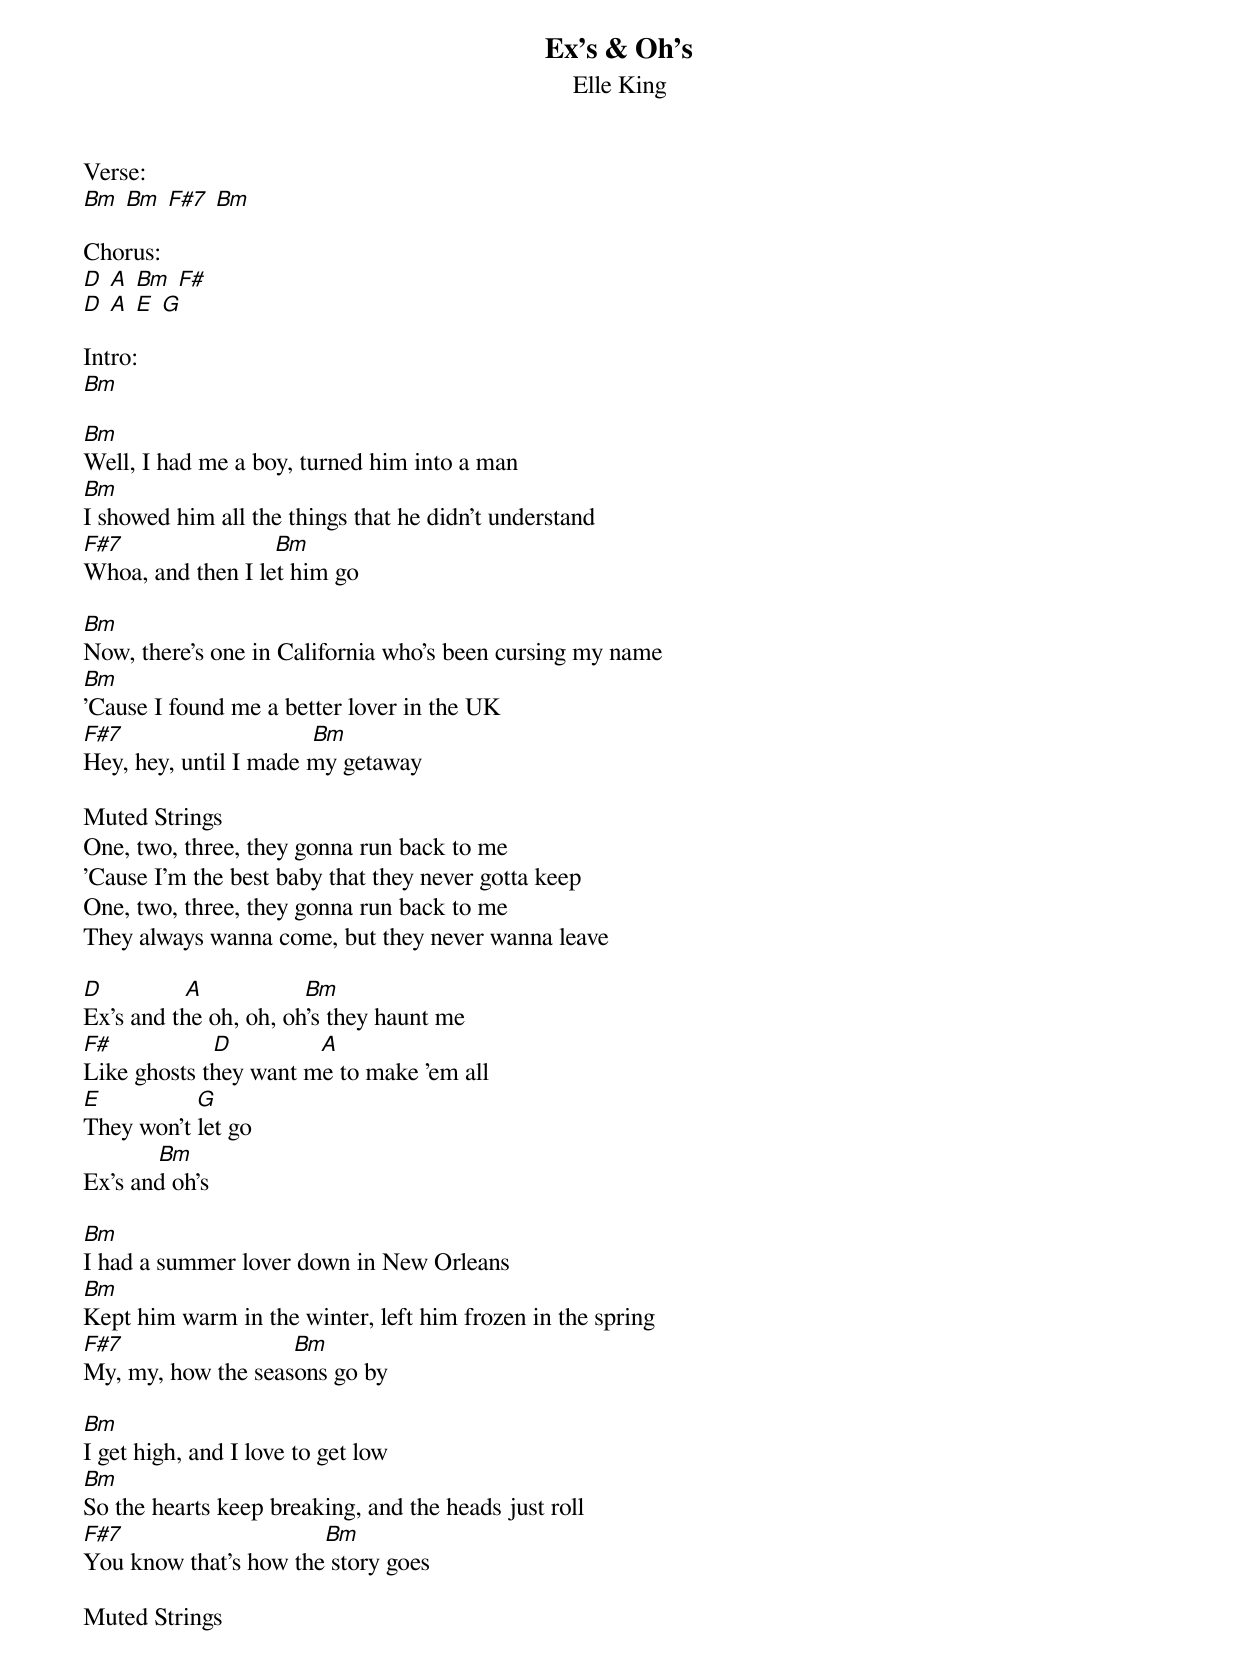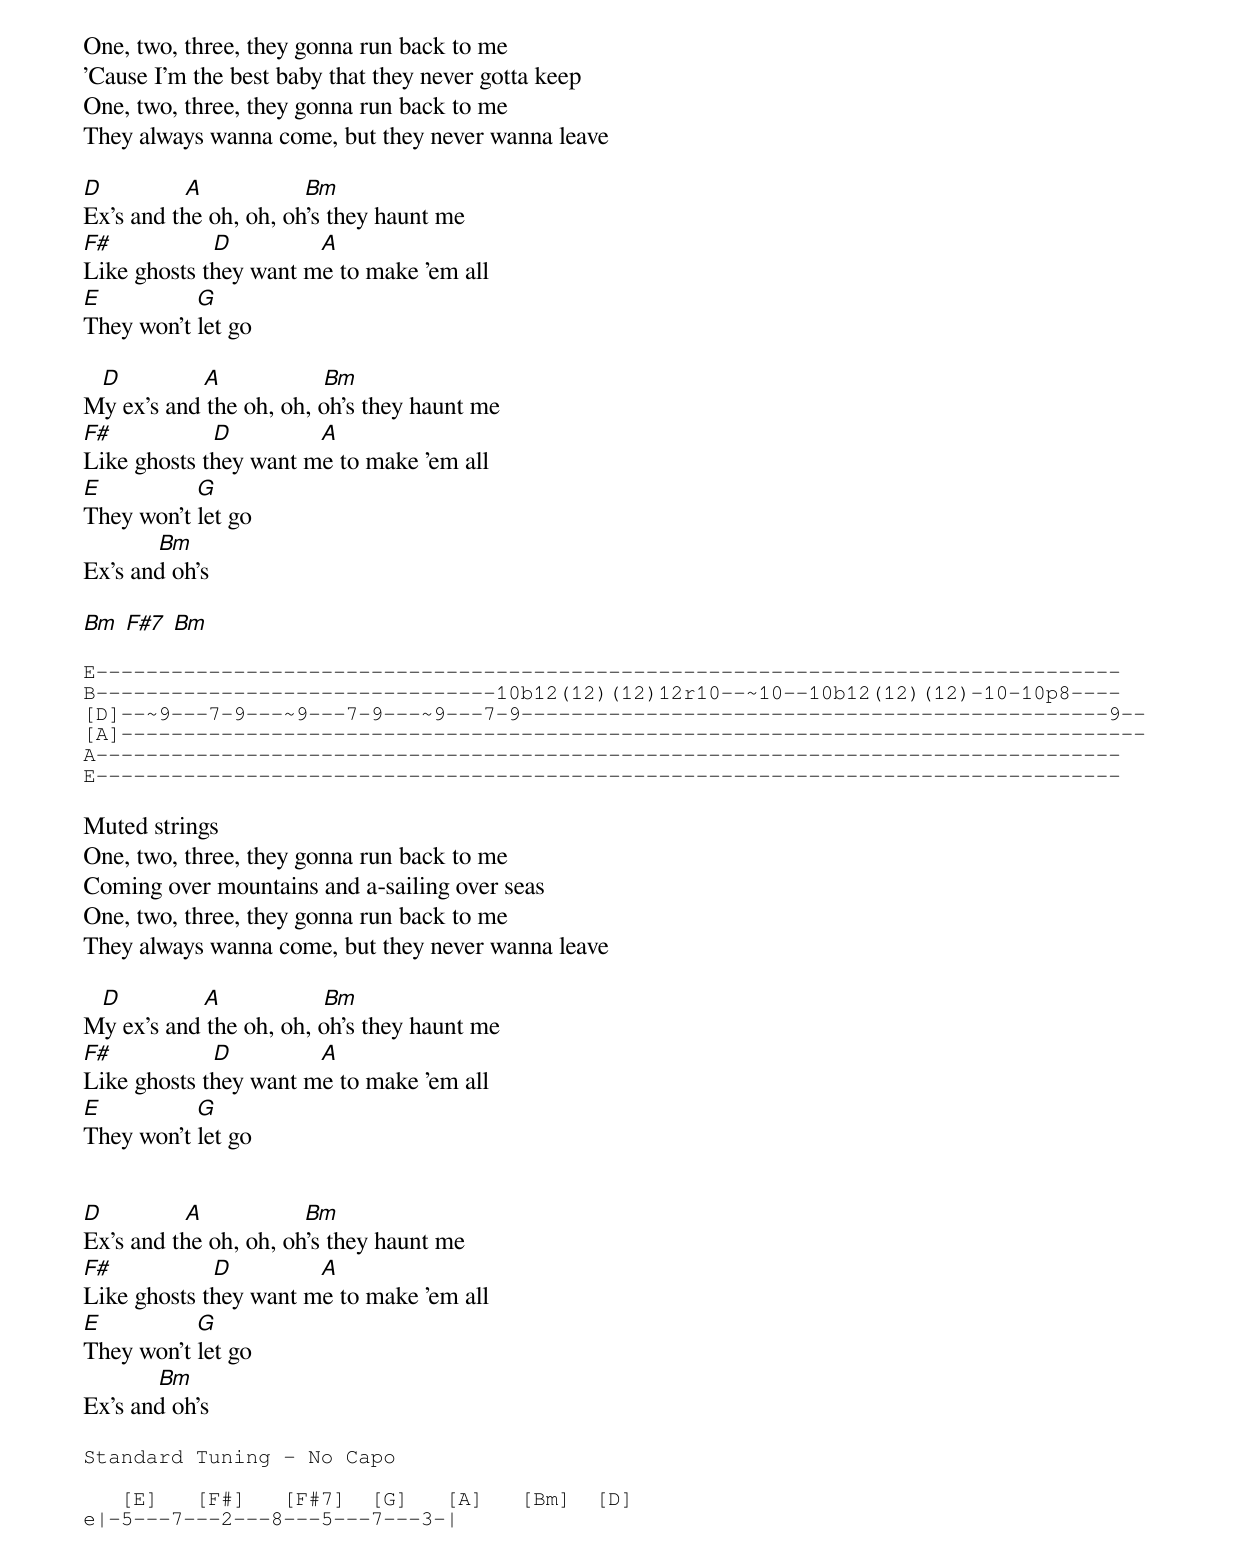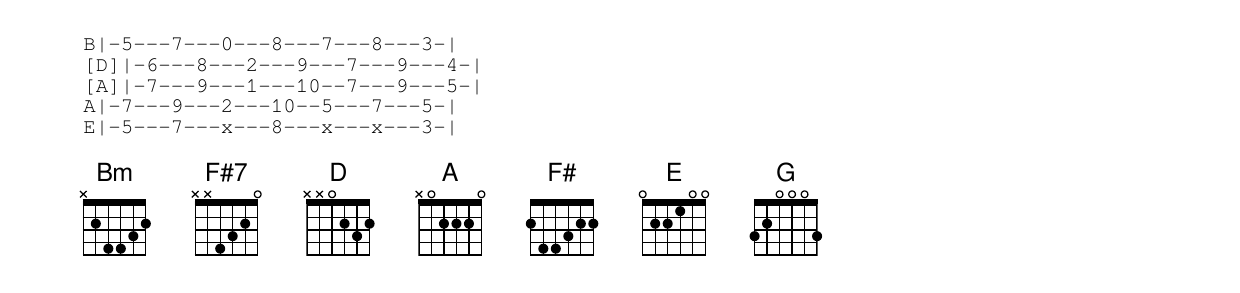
{t: Ex's & Oh's}
{st: Elle King}
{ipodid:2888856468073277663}

Verse:
[Bm] [Bm] [F#7] [Bm]

Chorus:
[D] [A] [Bm] [F#]
[D] [A] [E] [G]

Intro:
[Bm]

[Bm]
Well, I had me a boy, turned him into a man
[Bm]
I showed him all the things that he didn't understand
[F#7]                        [Bm]
Whoa, and then I let him go

[Bm]
Now, there's one in California who's been cursing my name
[Bm]
'Cause I found me a better lover in the UK
[F#7]                              [Bm]
Hey, hey, until I made my getaway

Muted Strings
One, two, three, they gonna run back to me
'Cause I'm the best baby that they never gotta keep
One, two, three, they gonna run back to me
They always wanna come, but they never wanna leave

[D]             [A]                [Bm]
Ex's and the oh, oh, oh's they haunt me
[F#]                [D]              [A]
Like ghosts they want me to make 'em all
[E]               [G]
They won't let go
            [Bm]
Ex's and oh's

[Bm]
I had a summer lover down in New Orleans
[Bm]
Kept him warm in the winter, left him frozen in the spring
[F#7]                           [Bm]
My, my, how the seasons go by

[Bm]
I get high, and I love to get low
[Bm]
So the hearts keep breaking, and the heads just roll
[F#7]                                [Bm]
You know that's how the story goes

Muted Strings
One, two, three, they gonna run back to me
'Cause I'm the best baby that they never gotta keep
One, two, three, they gonna run back to me
They always wanna come, but they never wanna leave

[D]             [A]                [Bm]
Ex's and the oh, oh, oh's they haunt me
[F#]                [D]              [A]
Like ghosts they want me to make 'em all
[E]               [G]
They won't let go

   [D]             [A]                [Bm]
My ex's and the oh, oh, oh's they haunt me
[F#]                [D]              [A]
Like ghosts they want me to make 'em all
[E]               [G]
They won't let go
            [Bm]
Ex's and oh's

[Bm] [F#7] [Bm]

{sot}
E----------------------------------------------------------------------------------
B--------------------------------10b12(12)(12)12r10--~10--10b12(12)(12)-10-10p8----
[D]--~9---7-9---~9---7-9---~9---7-9-----------------------------------------------9--
[A]----------------------------------------------------------------------------------
A----------------------------------------------------------------------------------
E----------------------------------------------------------------------------------
{eot}

Muted strings
One, two, three, they gonna run back to me
Coming over mountains and a-sailing over seas
One, two, three, they gonna run back to me
They always wanna come, but they never wanna leave

   [D]             [A]                [Bm]
My ex's and the oh, oh, oh's they haunt me
[F#]                [D]              [A]
Like ghosts they want me to make 'em all
[E]               [G]
They won't let go


[D]             [A]                [Bm]
Ex's and the oh, oh, oh's they haunt me
[F#]                [D]              [A]
Like ghosts they want me to make 'em all
[E]               [G]
They won't let go
            [Bm]
Ex's and oh's

{sot}
Standard Tuning - No Capo

   [E]   [F#]   [F#7]  [G]   [A]   [Bm]  [D]
e|-5---7---2---8---5---7---3-|
B|-5---7---0---8---7---8---3-|
[D]|-6---8---2---9---7---9---4-|
[A]|-7---9---1---10--7---9---5-|
A|-7---9---2---10--5---7---5-|
E|-5---7---x---8---x---x---3-|

{eot}
